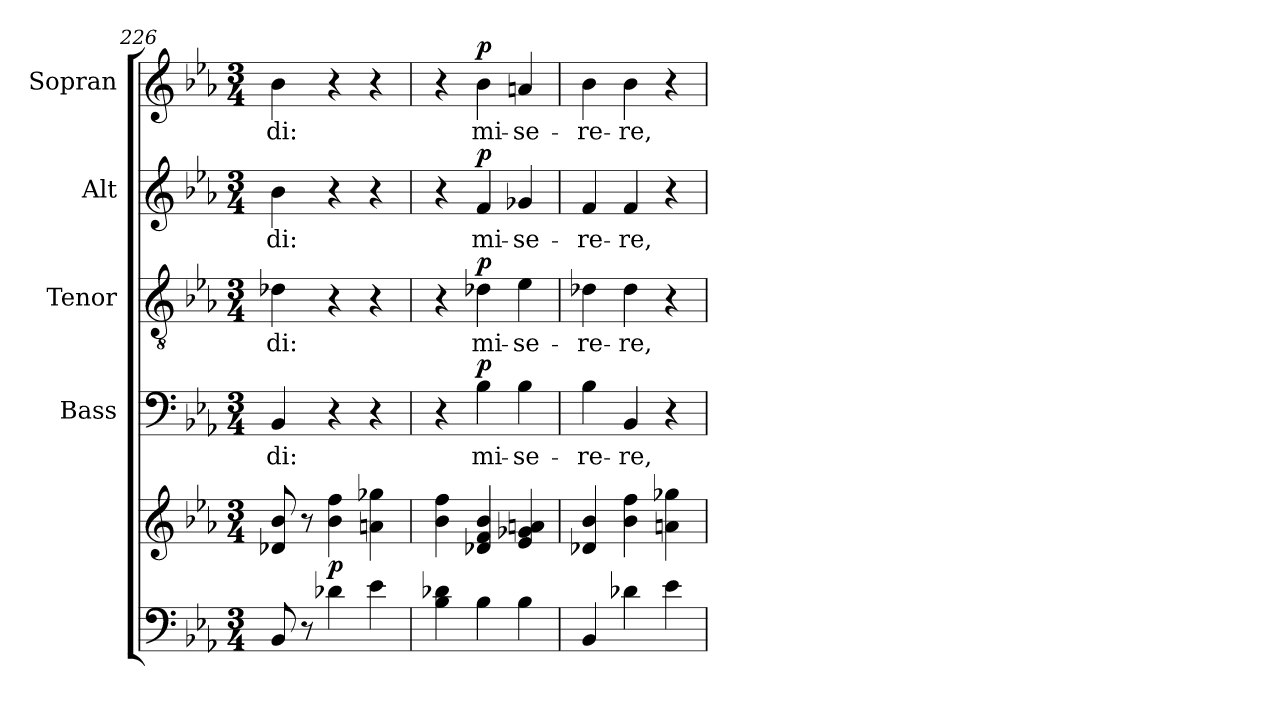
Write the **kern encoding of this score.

**kern	**kern	**dynam	**kern	**text	**dynam	**kern	**text	**dynam	**kern	**text	**dynam	**kern	**text	**dynam
*part5	*part5	*part5	*part4	*part4	*part4	*part3	*part3	*part3	*part2	*part2	*part2	*part1	*part1	*part1
*staff6	*staff5	*staff5/6	*staff4	*staff4	*staff4	*staff3	*staff3	*staff3	*staff2	*staff2	*staff2	*staff1	*staff1	*staff1
*	*	*	*I"Bass	*	*	*I"Tenor	*	*	*I"Alt	*	*	*I"Sopran	*	*
*	*	*	*I'B.	*	*	*I'T.	*	*	*I'A.	*	*	*I'S.	*	*
*clefF4	*clefG2	*	*clefF4	*	*	*clefGv2	*	*	*clefG2	*	*	*clefG2	*	*
*k[b-e-a-]	*k[b-e-a-]	*	*k[b-e-a-]	*	*	*k[b-e-a-]	*	*	*k[b-e-a-]	*	*	*k[b-e-a-]	*	*
*E-:	*E-:	*	*E-:	*	*	*E-:	*	*	*E-:	*	*	*E-:	*	*
*M3/4	*M3/4	*	*M3/4	*	*	*M3/4	*	*	*M3/4	*	*	*M3/4	*	*
=226	=226	=226	=226	=226	=226	=226	=226	=226	=226	=226	=226	=226	=226	=226
!	!	!	!	!LO:LY:b	!	!	!LO:LY:b	!	!	!LO:LY:b	!	!	!LO:LY:b	!
8BB-/	8d-X/ 8b-/	.	4BB-/	-di:	.	4d-X\	-di:	.	4b-\	-di:	.	4b-\	-di:	.
8r	8r	.	.	.	.	.	.	.	.	.	.	.	.	.
!	!	!LO:DY:b	!	!	!	!	!	!	!	!	!	!	!	!
4d-X\	4b-\ 4ff\	p	4r	.	.	4r	.	.	4r	.	.	4r	.	.
4e-\	4an\ 4gg-X\	.	4r	.	.	4r	.	.	4r	.	.	4r	.	.
=227	=227	=227	=227	=227	=227	=227	=227	=227	=227	=227	=227	=227	=227	=227
4B-\ 4d-X\	4b-\ 4ff\	.	4r	.	.	4r	.	.	4r	.	.	4r	.	.
!	!	!	!	!LO:LY:b	!LO:DY:a	!	!LO:LY:b	!LO:DY:a	!	!LO:LY:b	!LO:DY:a	!	!LO:LY:b	!LO:DY:a
4B-\	4d-X/ 4f/ 4b-/	.	4B-\	mi-	p	4d-X\	mi-	p	4f/	mi-	p	4b-\	mi-	p
!	!	!	!	!LO:LY:b	!	!	!LO:LY:b	!	!	!LO:LY:b	!	!	!LO:LY:b	!
4B-\	4e-/ 4g-X/ 4an/	.	4B-\	-se-	.	4e-\	-se-	.	4g-X/	-se-	.	4an/	-se-	.
=228	=228	=228	=228	=228	=228	=228	=228	=228	=228	=228	=228	=228	=228	=228
!	!	!	!	!LO:LY:b	!	!	!LO:LY:b	!	!	!LO:LY:b	!	!	!LO:LY:b	!
4BB-/	4d-X/ 4b-/	.	4B-\	-re-	.	4d-X\	-re-	.	4f/	-re-	.	4b-\	-re-	.
!	!	!	!	!LO:LY:b	!	!	!LO:LY:b	!	!	!LO:LY:b	!	!	!LO:LY:b	!
4d-X\	4b-\ 4ff\	.	4BB-/	-re,	.	4d-\	-re,	.	4f/	-re,	.	4b-\	-re,	.
4e-\	4an\ 4gg-X\	.	4r	.	.	4r	.	.	4r	.	.	4r	.	.
=	=	=	=	=	=	=	=	=	=	=	=	=	=	=
*-	*-	*-	*-	*-	*-	*-	*-	*-	*-	*-	*-	*-	*-	*-
